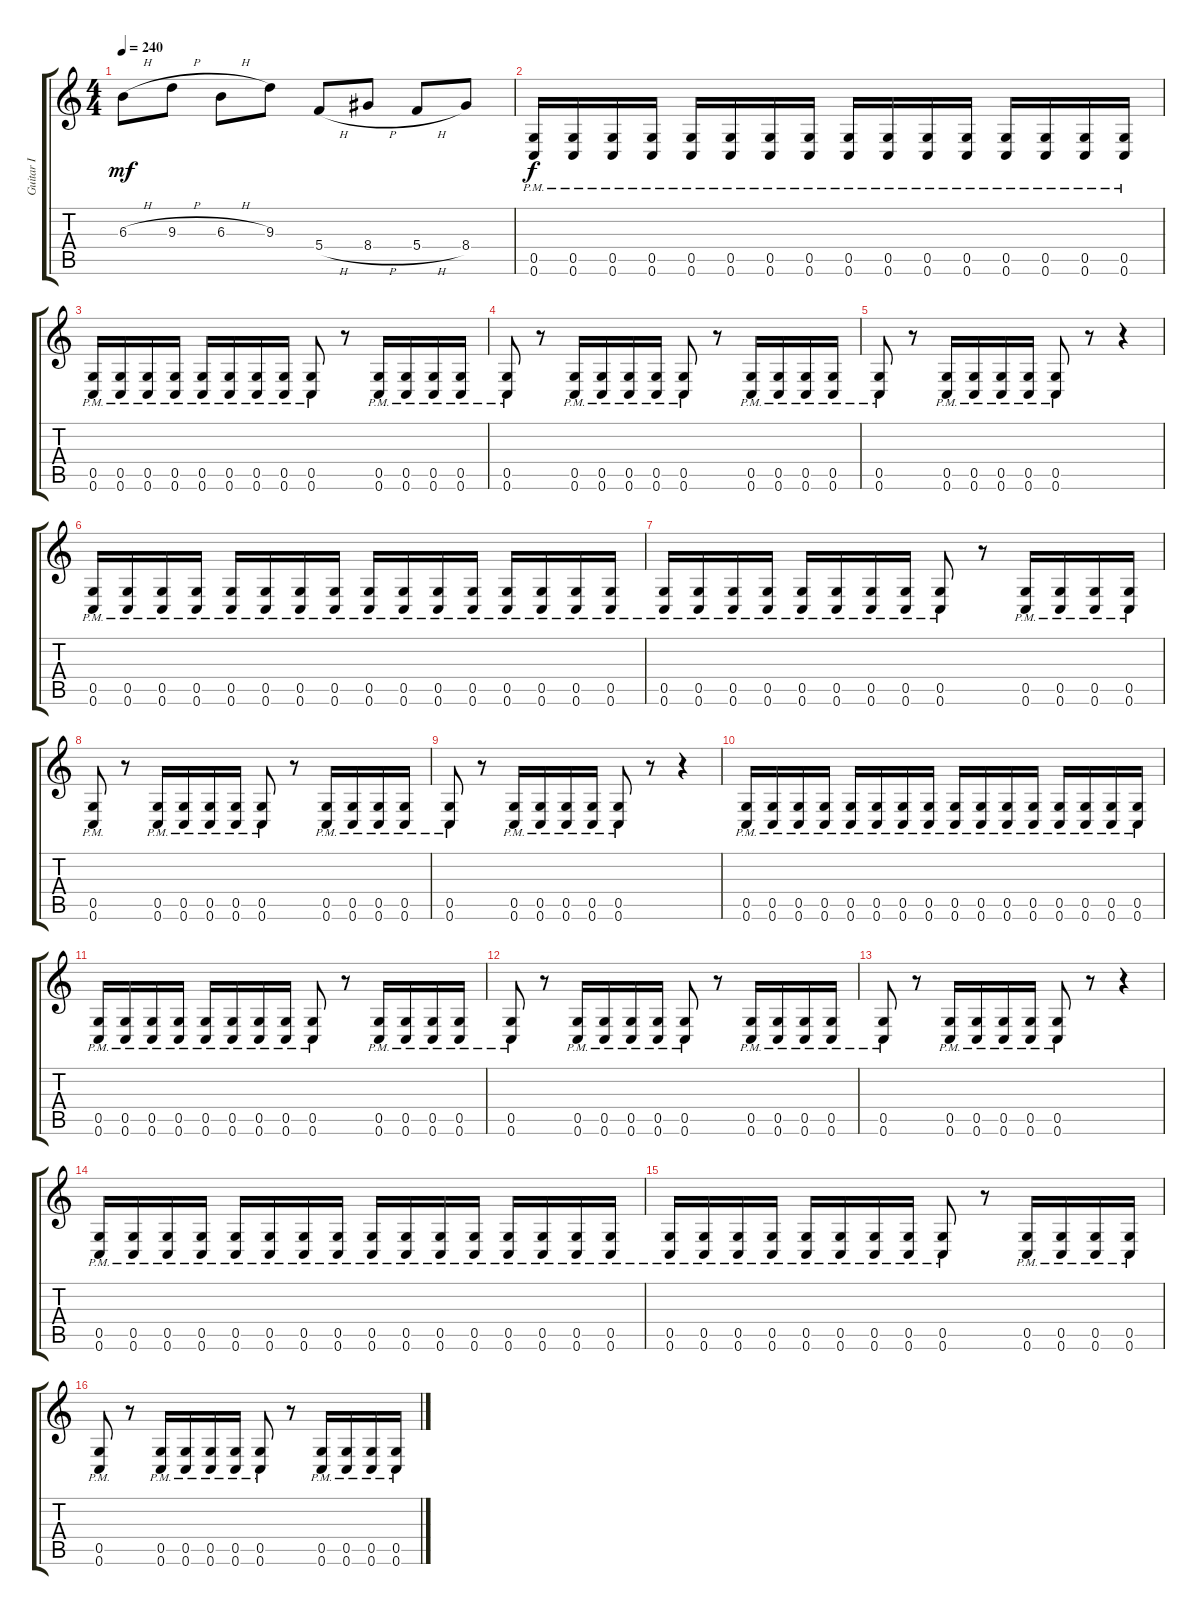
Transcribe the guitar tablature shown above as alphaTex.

\track ("Guitar I" "Guitar I") {instrument distortionguitar}
\staff {score tabs}
\tuning (D4 A3 F3 C3 G2 C2) {hide}
\ts (4 4)
\tempo 240
\clef g2
\ks c
6.3{h}.8{dy mf} 9.3{h}.8 6.3{h}.8 9.3.8 5.4{h}.8 8.4{h}.8 5.4{h}.8 8.4.8 |
(0.5{pm} 0.6{pm}).16{dy f} (0.5{pm} 0.6{pm}).16 (0.5{pm} 0.6{pm}).16 (0.5{pm} 0.6{pm}).16 (0.5{pm} 0.6{pm}).16 (0.5{pm} 0.6{pm}).16 (0.5{pm} 0.6{pm}).16 (0.5{pm} 0.6{pm}).16 (0.5{pm} 0.6{pm}).16 (0.5{pm} 0.6{pm}).16 (0.5{pm} 0.6{pm}).16 (0.5{pm} 0.6{pm}).16 (0.5{pm} 0.6{pm}).16 (0.5{pm} 0.6{pm}).16 (0.5{pm} 0.6{pm}).16 (0.5{pm} 0.6{pm}).16 |
(0.5{pm} 0.6{pm}).16 (0.5{pm} 0.6{pm}).16 (0.5{pm} 0.6{pm}).16 (0.5{pm} 0.6{pm}).16 (0.5{pm} 0.6{pm}).16 (0.5{pm} 0.6{pm}).16 (0.5{pm} 0.6{pm}).16 (0.5{pm} 0.6{pm}).16 (0.5{pm} 0.6{pm}).8 r.8 (0.5{pm} 0.6{pm}).16 (0.5{pm} 0.6{pm}).16 (0.5{pm} 0.6{pm}).16 (0.5{pm} 0.6{pm}).16 |
(0.5{pm} 0.6{pm}).8 r.8 (0.5{pm} 0.6{pm}).16 (0.5{pm} 0.6{pm}).16 (0.5{pm} 0.6{pm}).16 (0.5{pm} 0.6{pm}).16 (0.5{pm} 0.6{pm}).8 r.8 (0.5{pm} 0.6{pm}).16 (0.5{pm} 0.6{pm}).16 (0.5{pm} 0.6{pm}).16 (0.5{pm} 0.6{pm}).16 |
(0.5{pm} 0.6{pm}).8 r.8 (0.5{pm} 0.6{pm}).16 (0.5{pm} 0.6{pm}).16 (0.5{pm} 0.6{pm}).16 (0.5{pm} 0.6{pm}).16 (0.5{pm} 0.6{pm}).8 r.8 r.4 |
(0.5{pm} 0.6{pm}).16 (0.5{pm} 0.6{pm}).16 (0.5{pm} 0.6{pm}).16 (0.5{pm} 0.6{pm}).16 (0.5{pm} 0.6{pm}).16 (0.5{pm} 0.6{pm}).16 (0.5{pm} 0.6{pm}).16 (0.5{pm} 0.6{pm}).16 (0.5{pm} 0.6{pm}).16 (0.5{pm} 0.6{pm}).16 (0.5{pm} 0.6{pm}).16 (0.5{pm} 0.6{pm}).16 (0.5{pm} 0.6{pm}).16 (0.5{pm} 0.6{pm}).16 (0.5{pm} 0.6{pm}).16 (0.5{pm} 0.6{pm}).16 |
(0.5{pm} 0.6{pm}).16 (0.5{pm} 0.6{pm}).16 (0.5{pm} 0.6{pm}).16 (0.5{pm} 0.6{pm}).16 (0.5{pm} 0.6{pm}).16 (0.5{pm} 0.6{pm}).16 (0.5{pm} 0.6{pm}).16 (0.5{pm} 0.6{pm}).16 (0.5{pm} 0.6{pm}).8 r.8 (0.5{pm} 0.6{pm}).16 (0.5{pm} 0.6{pm}).16 (0.5{pm} 0.6{pm}).16 (0.5{pm} 0.6{pm}).16 |
(0.5{pm} 0.6{pm}).8 r.8 (0.5{pm} 0.6{pm}).16 (0.5{pm} 0.6{pm}).16 (0.5{pm} 0.6{pm}).16 (0.5{pm} 0.6{pm}).16 (0.5{pm} 0.6{pm}).8 r.8 (0.5{pm} 0.6{pm}).16 (0.5{pm} 0.6{pm}).16 (0.5{pm} 0.6{pm}).16 (0.5{pm} 0.6{pm}).16 |
(0.5{pm} 0.6{pm}).8 r.8 (0.5{pm} 0.6{pm}).16 (0.5{pm} 0.6{pm}).16 (0.5{pm} 0.6{pm}).16 (0.5{pm} 0.6{pm}).16 (0.5{pm} 0.6{pm}).8 r.8 r.4 |
(0.5{pm} 0.6{pm}).16 (0.5{pm} 0.6{pm}).16 (0.5{pm} 0.6{pm}).16 (0.5{pm} 0.6{pm}).16 (0.5{pm} 0.6{pm}).16 (0.5{pm} 0.6{pm}).16 (0.5{pm} 0.6{pm}).16 (0.5{pm} 0.6{pm}).16 (0.5{pm} 0.6{pm}).16 (0.5{pm} 0.6{pm}).16 (0.5{pm} 0.6{pm}).16 (0.5{pm} 0.6{pm}).16 (0.5{pm} 0.6{pm}).16 (0.5{pm} 0.6{pm}).16 (0.5{pm} 0.6{pm}).16 (0.5{pm} 0.6{pm}).16 |
(0.5{pm} 0.6{pm}).16 (0.5{pm} 0.6{pm}).16 (0.5{pm} 0.6{pm}).16 (0.5{pm} 0.6{pm}).16 (0.5{pm} 0.6{pm}).16 (0.5{pm} 0.6{pm}).16 (0.5{pm} 0.6{pm}).16 (0.5{pm} 0.6{pm}).16 (0.5{pm} 0.6{pm}).8 r.8 (0.5{pm} 0.6{pm}).16 (0.5{pm} 0.6{pm}).16 (0.5{pm} 0.6{pm}).16 (0.5{pm} 0.6{pm}).16 |
(0.5{pm} 0.6{pm}).8 r.8 (0.5{pm} 0.6{pm}).16 (0.5{pm} 0.6{pm}).16 (0.5{pm} 0.6{pm}).16 (0.5{pm} 0.6{pm}).16 (0.5{pm} 0.6{pm}).8 r.8 (0.5{pm} 0.6{pm}).16 (0.5{pm} 0.6{pm}).16 (0.5{pm} 0.6{pm}).16 (0.5{pm} 0.6{pm}).16 |
(0.5{pm} 0.6{pm}).8 r.8 (0.5{pm} 0.6{pm}).16 (0.5{pm} 0.6{pm}).16 (0.5{pm} 0.6{pm}).16 (0.5{pm} 0.6{pm}).16 (0.5{pm} 0.6{pm}).8 r.8 r.4 |
(0.5{pm} 0.6{pm}).16 (0.5{pm} 0.6{pm}).16 (0.5{pm} 0.6{pm}).16 (0.5{pm} 0.6{pm}).16 (0.5{pm} 0.6{pm}).16 (0.5{pm} 0.6{pm}).16 (0.5{pm} 0.6{pm}).16 (0.5{pm} 0.6{pm}).16 (0.5{pm} 0.6{pm}).16 (0.5{pm} 0.6{pm}).16 (0.5{pm} 0.6{pm}).16 (0.5{pm} 0.6{pm}).16 (0.5{pm} 0.6{pm}).16 (0.5{pm} 0.6{pm}).16 (0.5{pm} 0.6{pm}).16 (0.5{pm} 0.6{pm}).16 |
(0.5{pm} 0.6{pm}).16 (0.5{pm} 0.6{pm}).16 (0.5{pm} 0.6{pm}).16 (0.5{pm} 0.6{pm}).16 (0.5{pm} 0.6{pm}).16 (0.5{pm} 0.6{pm}).16 (0.5{pm} 0.6{pm}).16 (0.5{pm} 0.6{pm}).16 (0.5{pm} 0.6{pm}).8 r.8 (0.5{pm} 0.6{pm}).16 (0.5{pm} 0.6{pm}).16 (0.5{pm} 0.6{pm}).16 (0.5{pm} 0.6{pm}).16 |
(0.5{pm} 0.6{pm}).8 r.8 (0.5{pm} 0.6{pm}).16 (0.5{pm} 0.6{pm}).16 (0.5{pm} 0.6{pm}).16 (0.5{pm} 0.6{pm}).16 (0.5{pm} 0.6{pm}).8 r.8 (0.5{pm} 0.6{pm}).16 (0.5{pm} 0.6{pm}).16 (0.5{pm} 0.6{pm}).16 (0.5{pm} 0.6{pm}).16
